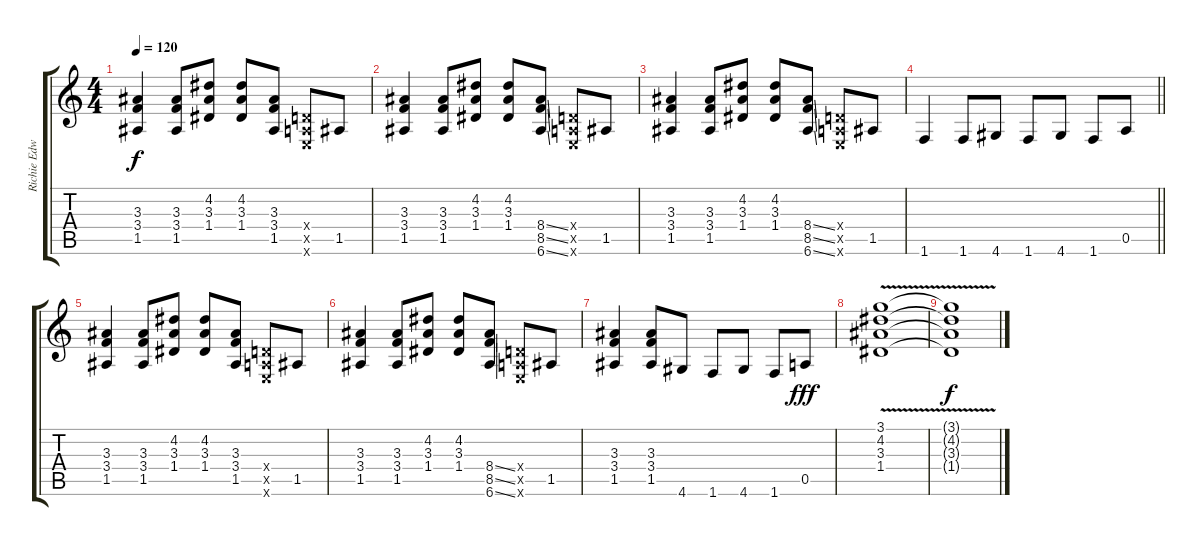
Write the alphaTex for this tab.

\track ("Richie Edwards: Rhythm Guitar" "Richie Edw") {instrument overdrivenguitar}
\staff {score tabs}
\tuning (E4 B3 G3 D3 A2 E2) {hide}
\ts (4 4)
\tempo 120
\clef g2
\ks c
(3.3 3.4 1.5).4{dy f} (3.3 3.4 1.5).8 (4.2 3.3 1.4).8 (4.2 3.3 1.4).8 (3.3 3.4 1.5).8 (0.4{x} 0.5{x} 0.6{x}).8 1.5.8 |
(3.3 3.4 1.5).4 (3.3 3.4 1.5).8 (4.2 3.3 1.4).8 (4.2 3.3 1.4).8 (8.4{ss} 8.5{ss} 6.6{ss}).8 (0.4{x} 0.5{x} 0.6{x}).8 1.5.8 |
(3.3 3.4 1.5).4 (3.3 3.4 1.5).8 (4.2 3.3 1.4).8 (4.2 3.3 1.4).8 (8.4{ss} 8.5{ss} 6.6{ss}).8 (0.4{x} 0.5{x} 0.6{x}).8 1.5.8 |
\barLineRight lightlight
1.6.4 1.6.8 4.6.8 1.6.8 4.6.8 1.6.8 0.5.8 |
(3.3 3.4 1.5).4 (3.3 3.4 1.5).8 (4.2 3.3 1.4).8 (4.2 3.3 1.4).8 (3.3 3.4 1.5).8 (0.4{x} 0.5{x} 0.6{x}).8 1.5.8 |
(3.3 3.4 1.5).4 (3.3 3.4 1.5).8 (4.2 3.3 1.4).8 (4.2 3.3 1.4).8 (8.4{ss} 8.5{ss} 6.6{ss}).8 (0.4{x} 0.5{x} 0.6{x}).8 1.5.8 |
(3.3 3.4 1.5).4 (3.3 3.4 1.5).8 4.6.8 1.6.8 4.6.8 1.6.8 0.5.8{dy fff} |
(3.1{v} 4.2 3.3 1.4).1 |
(3.1{t} 4.2{t} 3.3{t} 1.4{t}).1{dy f}
